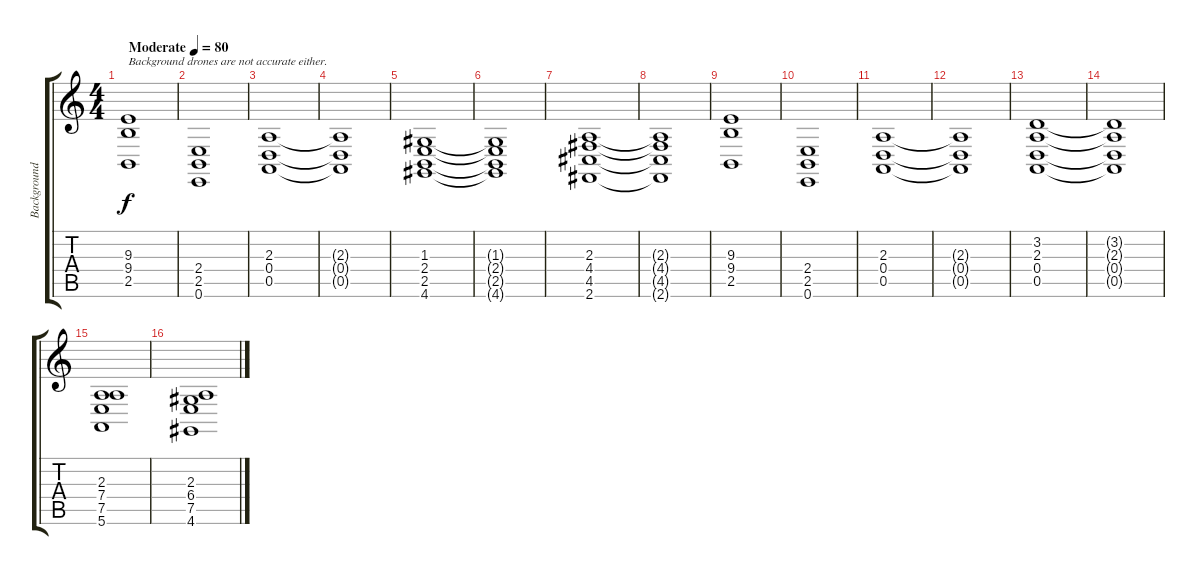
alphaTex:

\track ("Background drones" "Background") {instrument pad2warm}
\staff {score tabs}
\tuning (E4 B3 G3 D3 A2 E2) {hide}
\ts (4 4)
\tempo (80 "Moderate")
\clef g2
\ks c
(9.3 9.4 2.5).1{txt "Background drones are not accurate either." dy f instrument pad2warm} |
(2.4 2.5 0.6).1 |
(2.3 0.4 0.5).1 |
(2.3{t} 0.4{t} 0.5{t}).1 |
(1.3 2.4 2.5 4.6).1 |
(1.3{t} 2.4{t} 2.5{t} 4.6{t}).1 |
(2.3 4.4 4.5 2.6).1 |
(2.3{t} 4.4{t} 4.5{t} 2.6{t}).1 |
(9.3 9.4 2.5).1 |
(2.4 2.5 0.6).1 |
(2.3 0.4 0.5).1 |
(2.3{t} 0.4{t} 0.5{t}).1 |
(3.2 2.3 0.4 0.5).1 |
(3.2{t} 2.3{t} 0.4{t} 0.5{t}).1 |
(2.3 7.4 7.5 5.6).1 |
(2.3 6.4 7.5 4.6).1
